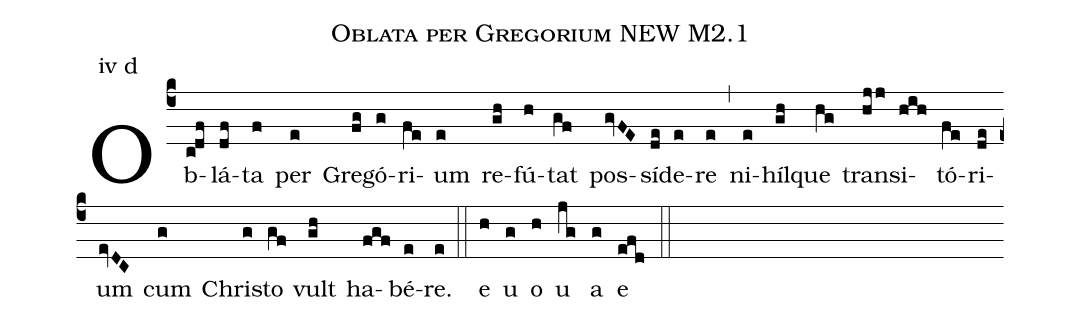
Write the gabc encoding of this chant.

name: Oblata per Gregorium NEW M2.1;
annotation: iv d ;
%%
(c4)Ob(c!df)lá(df)ta(f) per(e) Gre(fg)gó(g)ri(fe)um(e) re(gh)fú(h)tat(gf) pos(gvFE)sí(de)de(e)re(e)(,) ni(e)híl(gh)que(hg) tran(hjj)si(hih)tó(fe)ri(de)um(evDC) cum(g) Chri(g)sto(gf) vult(gh) ha(fgf)bé(e)re.(e) (::) e(h) u(g) o(h) u(jg) a(g) e(efd) (::)
